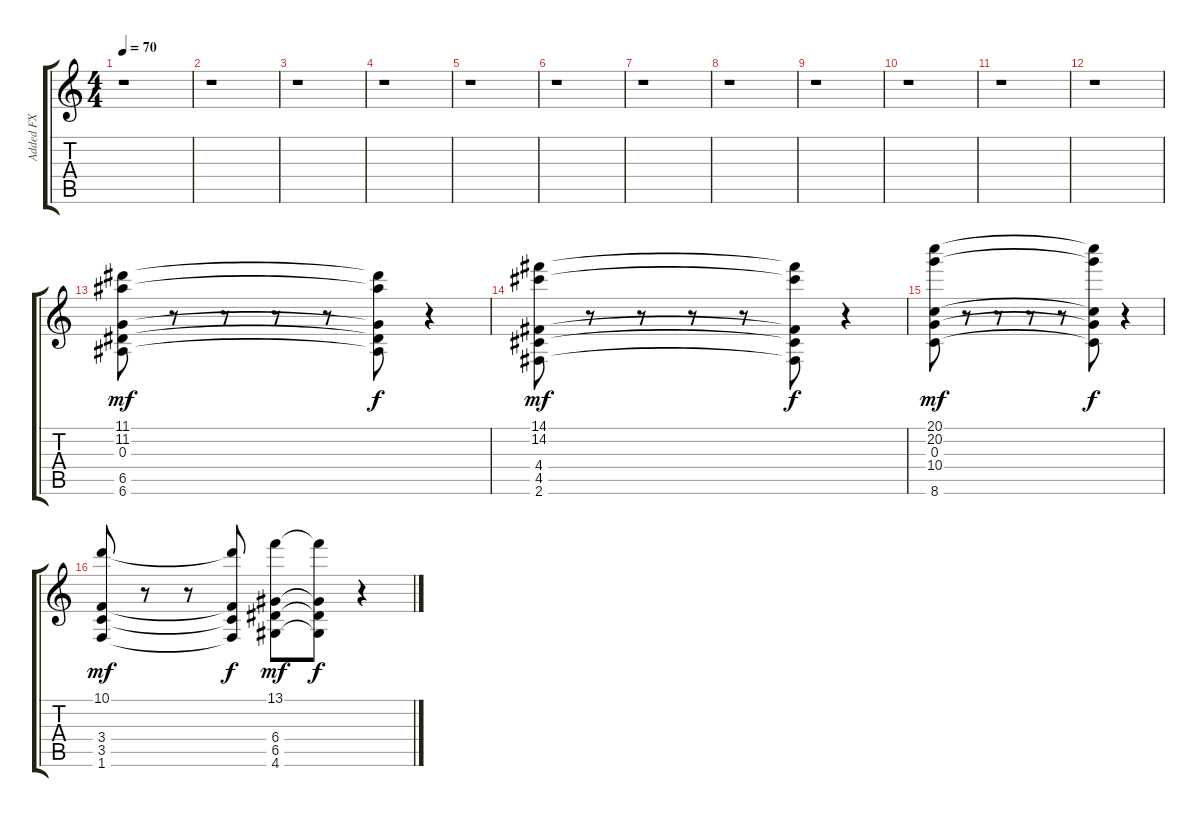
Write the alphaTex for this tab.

\track ("Added FX" "Added FX") {instrument electricguitarjazz}
\staff {score tabs}
\tuning (E4 B3 G3 D3 A2 E2) {hide}
\ts (4 4)
\tempo 70
\clef g2
\ks c
r.1{dy f} |
r.1 |
r.1 |
r.1 |
r.1 |
r.1 |
r.1 |
r.1 |
r.1 |
r.1 |
r.1 |
r.1 |
(11.1 11.2 0.3 6.5 6.6).8{dy mf} r.8 r.8 r.8 r.8 (11.1{t} 11.2{t} 0.3{t} 6.5{t} 6.6{t}).8{dy f} r.4 |
(14.1 14.2 4.4 4.5 2.6).8{dy mf} r.8 r.8 r.8 r.8 (14.1{t} 14.2{t} 4.4{t} 4.5{t} 2.6{t}).8{dy f} r.4 |
(20.1 20.2 0.3 10.4 8.6).8{dy mf} r.8 r.8 r.8 r.8 (20.1{t} 20.2{t} 0.3{t} 10.4{t} 8.6{t}).8{dy f} r.4 |
(10.1 3.4 3.5 1.6).8{dy mf} r.8 r.8 (10.1{t} 3.4{t} 3.5{t} 1.6{t}).8{dy f} (13.1 6.4 6.5 4.6).8{dy mf} (13.1{t} 6.4{t} 6.5{t} 4.6{t}).8{dy f} r.4
